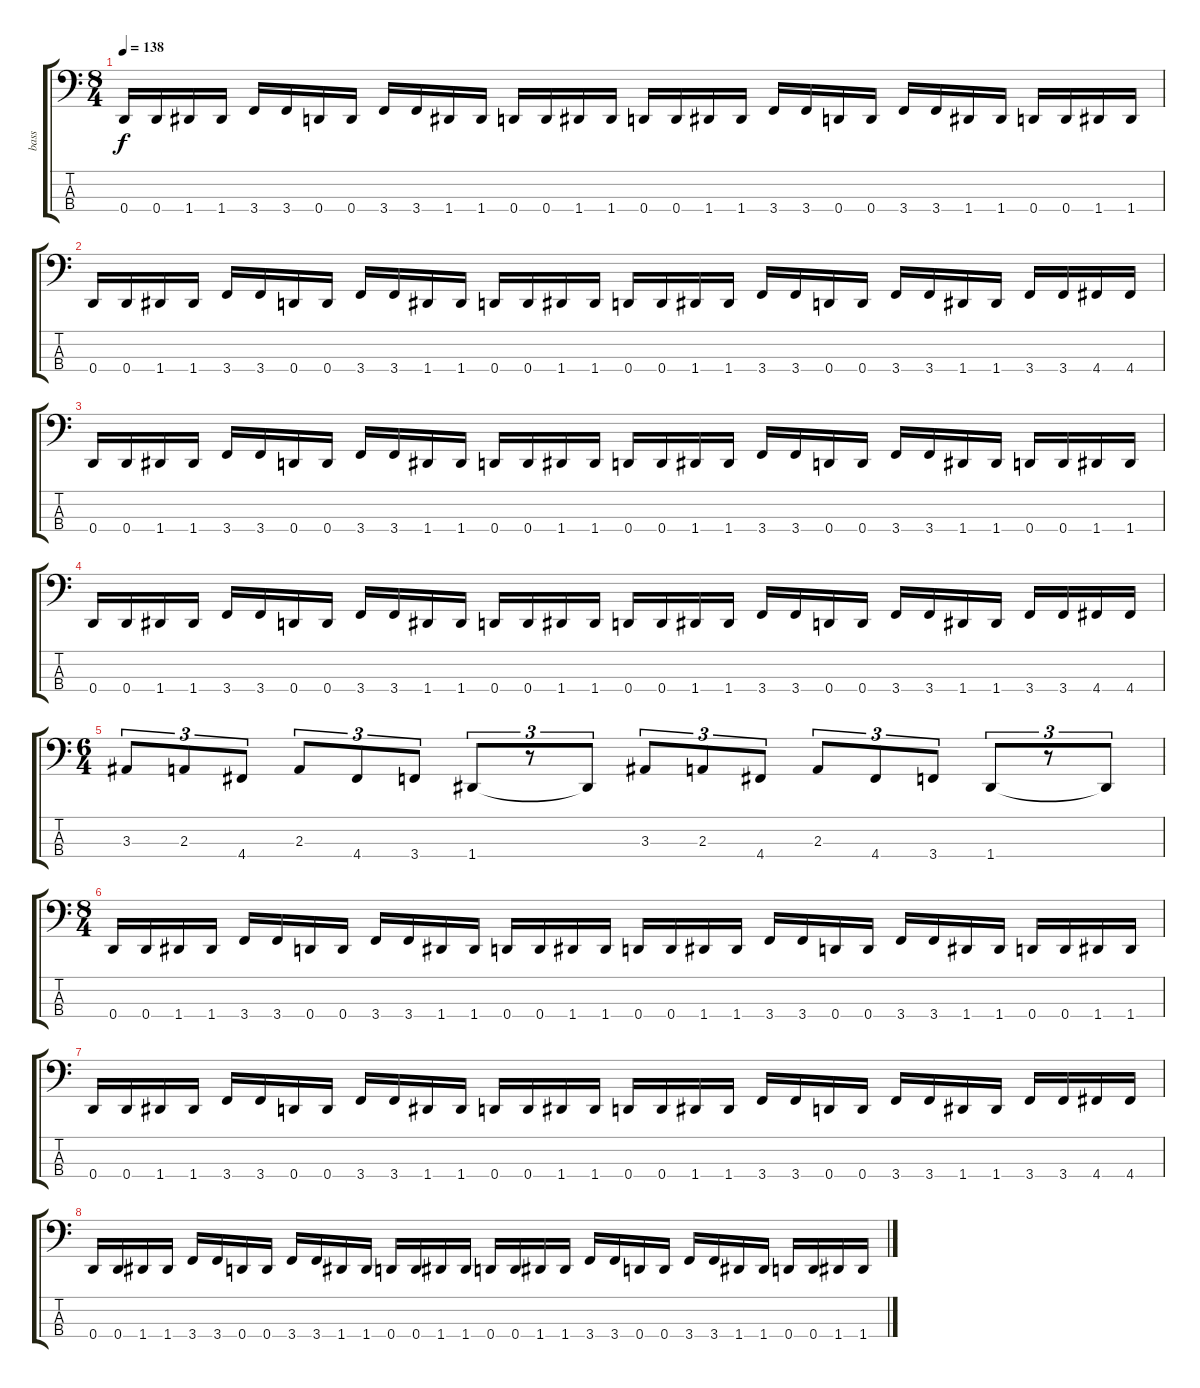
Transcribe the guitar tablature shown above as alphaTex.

\track ("bass" "bass") {instrument electricbasspick}
\staff {score tabs}
\tuning (F2 C2 G1 D1) {hide}
\ts (8 4)
\tempo 138
\clef f4
\ks c
0.4.16{dy f} 0.4.16 1.4.16 1.4.16 3.4.16 3.4.16 0.4.16 0.4.16 3.4.16 3.4.16 1.4.16 1.4.16 0.4.16 0.4.16 1.4.16 1.4.16 0.4.16 0.4.16 1.4.16 1.4.16 3.4.16 3.4.16 0.4.16 0.4.16 3.4.16 3.4.16 1.4.16 1.4.16 0.4.16 0.4.16 1.4.16 1.4.16 |
0.4.16 0.4.16 1.4.16 1.4.16 3.4.16 3.4.16 0.4.16 0.4.16 3.4.16 3.4.16 1.4.16 1.4.16 0.4.16 0.4.16 1.4.16 1.4.16 0.4.16 0.4.16 1.4.16 1.4.16 3.4.16 3.4.16 0.4.16 0.4.16 3.4.16 3.4.16 1.4.16 1.4.16 3.4.16 3.4.16 4.4.16 4.4.16 |
0.4.16 0.4.16 1.4.16 1.4.16 3.4.16 3.4.16 0.4.16 0.4.16 3.4.16 3.4.16 1.4.16 1.4.16 0.4.16 0.4.16 1.4.16 1.4.16 0.4.16 0.4.16 1.4.16 1.4.16 3.4.16 3.4.16 0.4.16 0.4.16 3.4.16 3.4.16 1.4.16 1.4.16 0.4.16 0.4.16 1.4.16 1.4.16 |
0.4.16 0.4.16 1.4.16 1.4.16 3.4.16 3.4.16 0.4.16 0.4.16 3.4.16 3.4.16 1.4.16 1.4.16 0.4.16 0.4.16 1.4.16 1.4.16 0.4.16 0.4.16 1.4.16 1.4.16 3.4.16 3.4.16 0.4.16 0.4.16 3.4.16 3.4.16 1.4.16 1.4.16 3.4.16 3.4.16 4.4.16 4.4.16 |
\ts (6 4)
3.3.8{tu (3 2)} 2.3.8{tu (3 2)} 4.4.8{tu (3 2)} 2.3.8{tu (3 2)} 4.4.8{tu (3 2)} 3.4.8{tu (3 2)} 1.4.8{tu (3 2)} r.8{tu (3 2)} 1.4{t}.8{tu (3 2)} 3.3.8{tu (3 2)} 2.3.8{tu (3 2)} 4.4.8{tu (3 2)} 2.3.8{tu (3 2)} 4.4.8{tu (3 2)} 3.4.8{tu (3 2)} 1.4.8{tu (3 2)} r.8{tu (3 2)} 1.4{t}.8{tu (3 2)} |
\ts (8 4)
0.4.16 0.4.16 1.4.16 1.4.16 3.4.16 3.4.16 0.4.16 0.4.16 3.4.16 3.4.16 1.4.16 1.4.16 0.4.16 0.4.16 1.4.16 1.4.16 0.4.16 0.4.16 1.4.16 1.4.16 3.4.16 3.4.16 0.4.16 0.4.16 3.4.16 3.4.16 1.4.16 1.4.16 0.4.16 0.4.16 1.4.16 1.4.16 |
0.4.16 0.4.16 1.4.16 1.4.16 3.4.16 3.4.16 0.4.16 0.4.16 3.4.16 3.4.16 1.4.16 1.4.16 0.4.16 0.4.16 1.4.16 1.4.16 0.4.16 0.4.16 1.4.16 1.4.16 3.4.16 3.4.16 0.4.16 0.4.16 3.4.16 3.4.16 1.4.16 1.4.16 3.4.16 3.4.16 4.4.16 4.4.16 |
0.4.16 0.4.16 1.4.16 1.4.16 3.4.16 3.4.16 0.4.16 0.4.16 3.4.16 3.4.16 1.4.16 1.4.16 0.4.16 0.4.16 1.4.16 1.4.16 0.4.16 0.4.16 1.4.16 1.4.16 3.4.16 3.4.16 0.4.16 0.4.16 3.4.16 3.4.16 1.4.16 1.4.16 0.4.16 0.4.16 1.4.16 1.4.16
